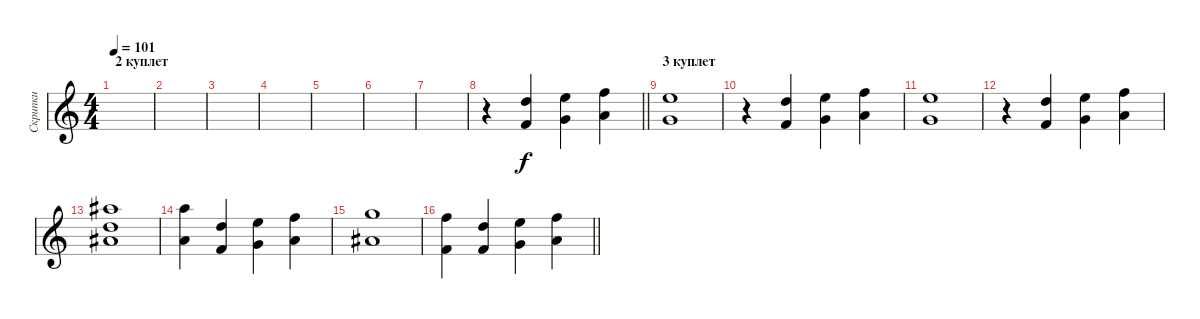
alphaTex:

\track ("Скрипки" "Скрипки") {instrument synthstrings1}
\staff {score}
\tuning (E4 B3 G3 D3 A2 E2) {hide}
\ts (4 4)
\section ("" "2 куплет")
\tempo 101
\clef g2
\ks c
|
|
|
|
|
|
|
\barLineRight lightlight
r.4 (1.1 15.2).4 (12.1 8.2).4 (13.1 10.2).4 |
\section ("" "3 куплет")
(3.1 17.2).1 |
r.4 (1.1 15.2).4 (12.1 8.2).4 (13.1 10.2).4 |
(3.1 17.2).1 |
r.4 (1.1 15.2).4 (12.1 8.2).4 (13.1 10.2).4 |
(10.1 23.2 15.3).1 |
(17.1 10.2).4 (1.1 15.2).4 (12.1 8.2).4 (13.1 10.2).4 |
(6.1 24.3).1 |
\barLineRight lightlight
(13.1 6.2).4 (1.1 15.2).4 (12.1 8.2).4 (13.1 10.2).4
